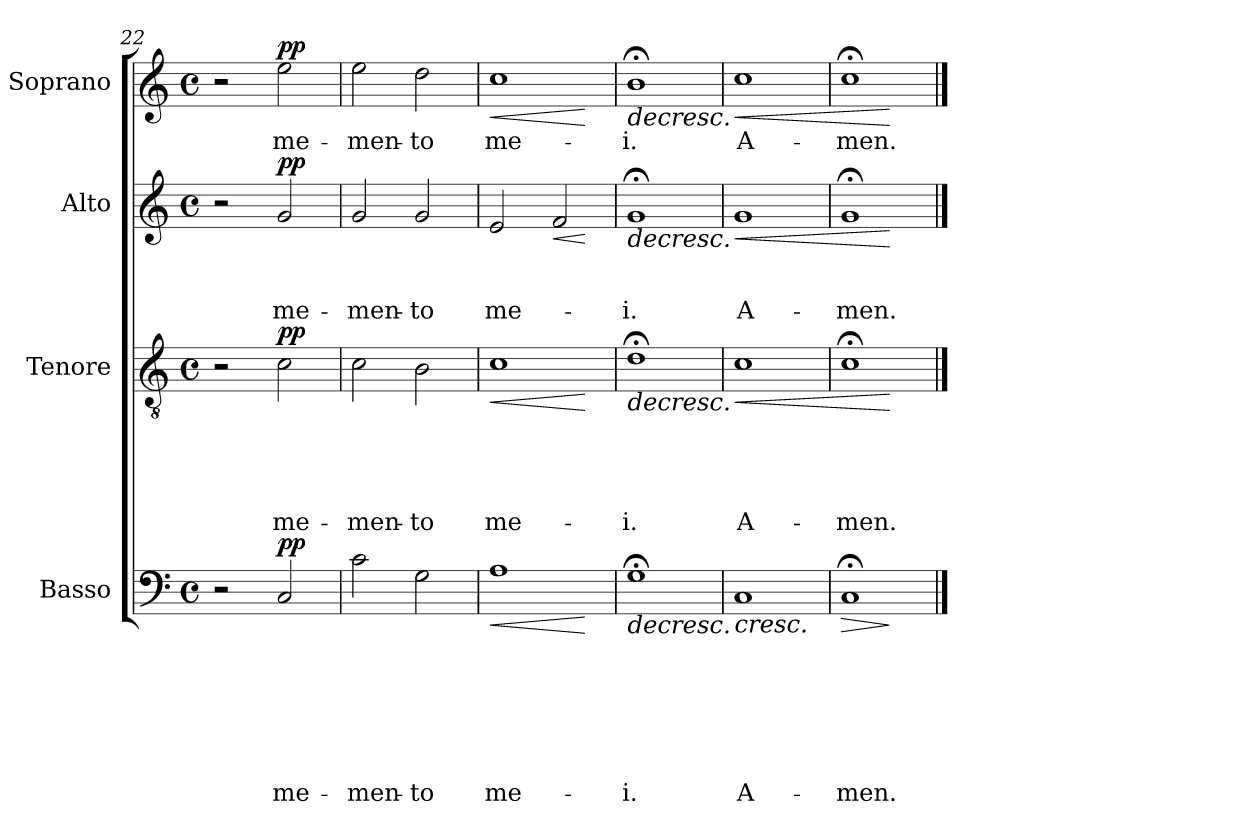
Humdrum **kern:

**kern	**text	**text	**text	**text	**text	**text	**text	**dynam	**kern	**text	**text	**text	**text	**text	**dynam	**kern	**text	**text	**text	**dynam	**kern	**text	**dynam
*part4	*part4	*part4	*part4	*part4	*part4	*part4	*part4	*part4	*part3	*part3	*part3	*part3	*part3	*part3	*part3	*part2	*part2	*part2	*part2	*part2	*part1	*part1	*part1
*staff4	*staff4	*staff4	*staff4	*staff4	*staff4	*staff4	*staff4	*staff4	*staff3	*staff3	*staff3	*staff3	*staff3	*staff3	*staff3	*staff2	*staff2	*staff2	*staff2	*staff2	*staff1	*staff1	*staff1
*I"Basso	*	*	*	*	*	*	*	*	*I"Tenore	*	*	*	*	*	*	*I"Alto	*	*	*	*	*I"Soprano	*	*
*	*	*	*	*	*	*	*	*	*I'T	*	*	*	*	*	*	*	*	*	*	*	*	*	*
!!LO:LB:g=z
*clefF4	*	*	*	*	*	*	*	*	*clefGv2	*	*	*	*	*	*	*clefG2	*	*	*	*	*clefG2	*	*
*k[]	*	*	*	*	*	*	*	*	*k[]	*	*	*	*	*	*	*k[]	*	*	*	*	*k[]	*	*
*C:	*	*	*	*	*	*	*	*	*C:	*	*	*	*	*	*	*C:	*	*	*	*	*C:	*	*
*M4/4	*	*	*	*	*	*	*	*	*M4/4	*	*	*	*	*	*	*M4/4	*	*	*	*	*M4/4	*	*
*met(c)	*	*	*	*	*	*	*	*	*met(c)	*	*	*	*	*	*	*met(c)	*	*	*	*	*met(c)	*	*
=22	=22	=22	=22	=22	=22	=22	=22	=22	=22	=22	=22	=22	=22	=22	=22	=22	=22	=22	=22	=22	=22	=22	=22
2r	.	.	.	.	.	.	.	.	2r	.	.	.	.	.	.	2r	.	.	.	.	2r	.	.
!	!	!	!	!	!	!	!	!LO:DY:a	!	!	!	!	!	!	!LO:DY:a	!	!	!	!	!LO:DY:a	!	!	!LO:DY:a
2C/	.	.	.	.	.	.	me-	pp	2c\	.	.	.	.	me-	pp	2g/	.	.	me-	pp	2ee\	me-	pp
=23	=23	=23	=23	=23	=23	=23	=23	=23	=23	=23	=23	=23	=23	=23	=23	=23	=23	=23	=23	=23	=23	=23	=23
2c\	.	.	.	.	.	.	-men-	.	2c\	.	.	.	.	-men-	.	2g/	.	.	-men-	.	2ee\	-men-	.
2G\	.	.	.	.	.	.	-to	.	2B\	.	.	.	.	-to	.	2g/	.	.	-to	.	2dd\	-to	.
=24	=24	=24	=24	=24	=24	=24	=24	=24	=24	=24	=24	=24	=24	=24	=24	=24	=24	=24	=24	=24	=24	=24	=24
!	!	!	!	!	!	!	!	!LO:HP:b	!	!	!	!	!	!	!LO:HP:b	!	!	!	!	!	!	!	!LO:HP:b
1A	.	.	.	.	.	.	me-	<	1c	.	.	.	.	me-	<	2e/	.	.	me-	.	1cc	me-	<
!	!	!	!	!	!	!	!	!	!	!	!	!	!	!	!	!	!	!	!	!LO:HP:b	!	!	!
.	.	.	.	.	.	.	.	.	.	.	.	.	.	.	.	2f/	.	.	.	<	.	.	.
.	.	.	.	.	.	.	.	[	.	.	.	.	.	.	[	.	.	.	.	[	.	.	[
=25	=25	=25	=25	=25	=25	=25	=25	=25	=25	=25	=25	=25	=25	=25	=25	=25	=25	=25	=25	=25	=25	=25	=25
!	!	!	!	!	!	!	!	!LO:HP:b	!	!	!	!	!	!	!LO:HP:b	!	!	!	!	!LO:HP:b	!	!	!LO:HP:b
1G;<	.	.	.	.	.	.	-i.	>	1d;<	.	.	.	.	-i.	>	1g;<	.	.	-i.	>	1b;<	-i.	>
=26	=26	=26	=26	=26	=26	=26	=26	=26	=26	=26	=26	=26	=26	=26	=26	=26	=26	=26	=26	=26	=26	=26	=26
!	!	!	!	!	!	!	!	!LO:HP:b	!	!	!	!	!	!	!LO:HP:b	!	!	!	!	!LO:HP:b	!	!	!LO:HP:b
1C	.	.	.	.	.	.	A-	<	1c	.	.	.	.	A-	<	1g	.	.	A-	<	1cc	A-	<
.	.	.	.	.	.	.	.	]	.	.	.	.	.	.	]	.	.	.	.	]	.	.	]
=27	=27	=27	=27	=27	=27	=27	=27	=27	=27	=27	=27	=27	=27	=27	=27	=27	=27	=27	=27	=27	=27	=27	=27
!	!	!	!	!	!	!	!	!LO:HP:b	!	!	!	!	!	!	!	!	!	!	!	!	!	!	!
1C;<	.	.	.	.	.	.	-men.	>	1c;<	.	.	.	.	-men.	.	1g;<	.	.	-men.	.	1cc;<	-men.	.
.	.	.	.	.	.	.	.	[ ]	.	.	.	.	.	.	[	.	.	.	.	[	.	.	[
==	==	==	==	==	==	==	==	==	==	==	==	==	==	==	==	==	==	==	==	==	==	==	==
*-	*-	*-	*-	*-	*-	*-	*-	*-	*-	*-	*-	*-	*-	*-	*-	*-	*-	*-	*-	*-	*-	*-	*-
